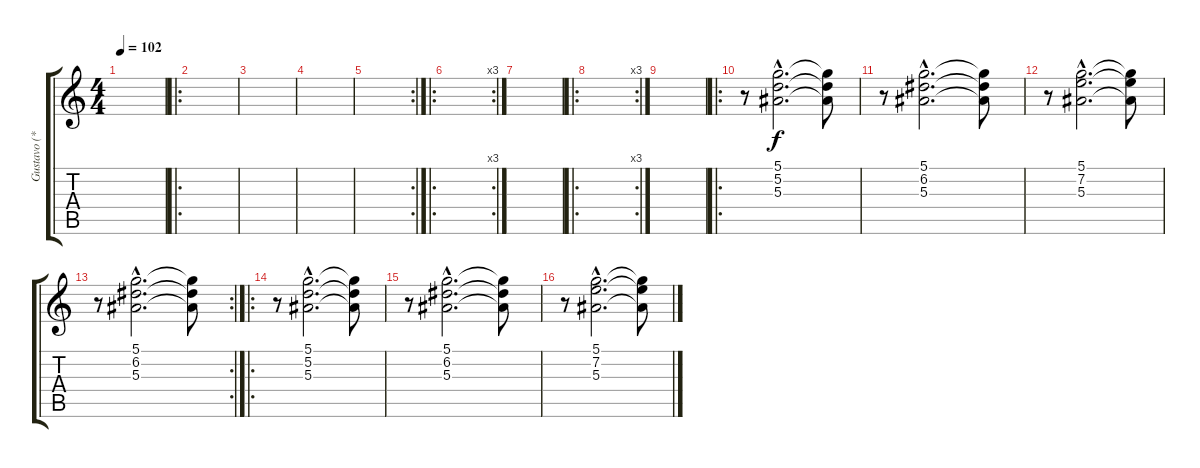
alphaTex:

\track ("Gustavo (*)" "Gustavo (*") {instrument acousticguitarnylon}
\staff {score tabs}
\tuning (D4 A3 F3 C3 G2 D2) {hide}
\ts (4 4)
\tempo 102
\clef g2
\ks c
|
\ro
|
|
|
\rc 2
|
\ro
\rc 3
|
|
\ro
\rc 3
|
|
\ro
r.8 (5.1{hac} 5.2{hac} 5.3{hac}).2{d} (5.1{t} 5.2{t} 5.3{t}).8 |
r.8 (5.1{hac} 6.2{hac} 5.3{hac}).2{d} (5.1{t} 6.2{t} 5.3{t}).8 |
r.8 (5.1{hac} 7.2{hac} 5.3{hac}).2{d} (5.1{t} 7.2{t} 5.3{t}).8 |
\rc 2
r.8 (5.1{hac} 6.2{hac} 5.3{hac}).2{d} (5.1{t} 6.2{t} 5.3{t}).8 |
\ro
r.8 (5.1{hac} 5.2{hac} 5.3{hac}).2{d} (5.1{t} 5.2{t} 5.3{t}).8 |
r.8 (5.1{hac} 6.2{hac} 5.3{hac}).2{d} (5.1{t} 6.2{t} 5.3{t}).8 |
r.8 (5.1{hac} 7.2{hac} 5.3{hac}).2{d} (5.1{t} 7.2{t} 5.3{t}).8
